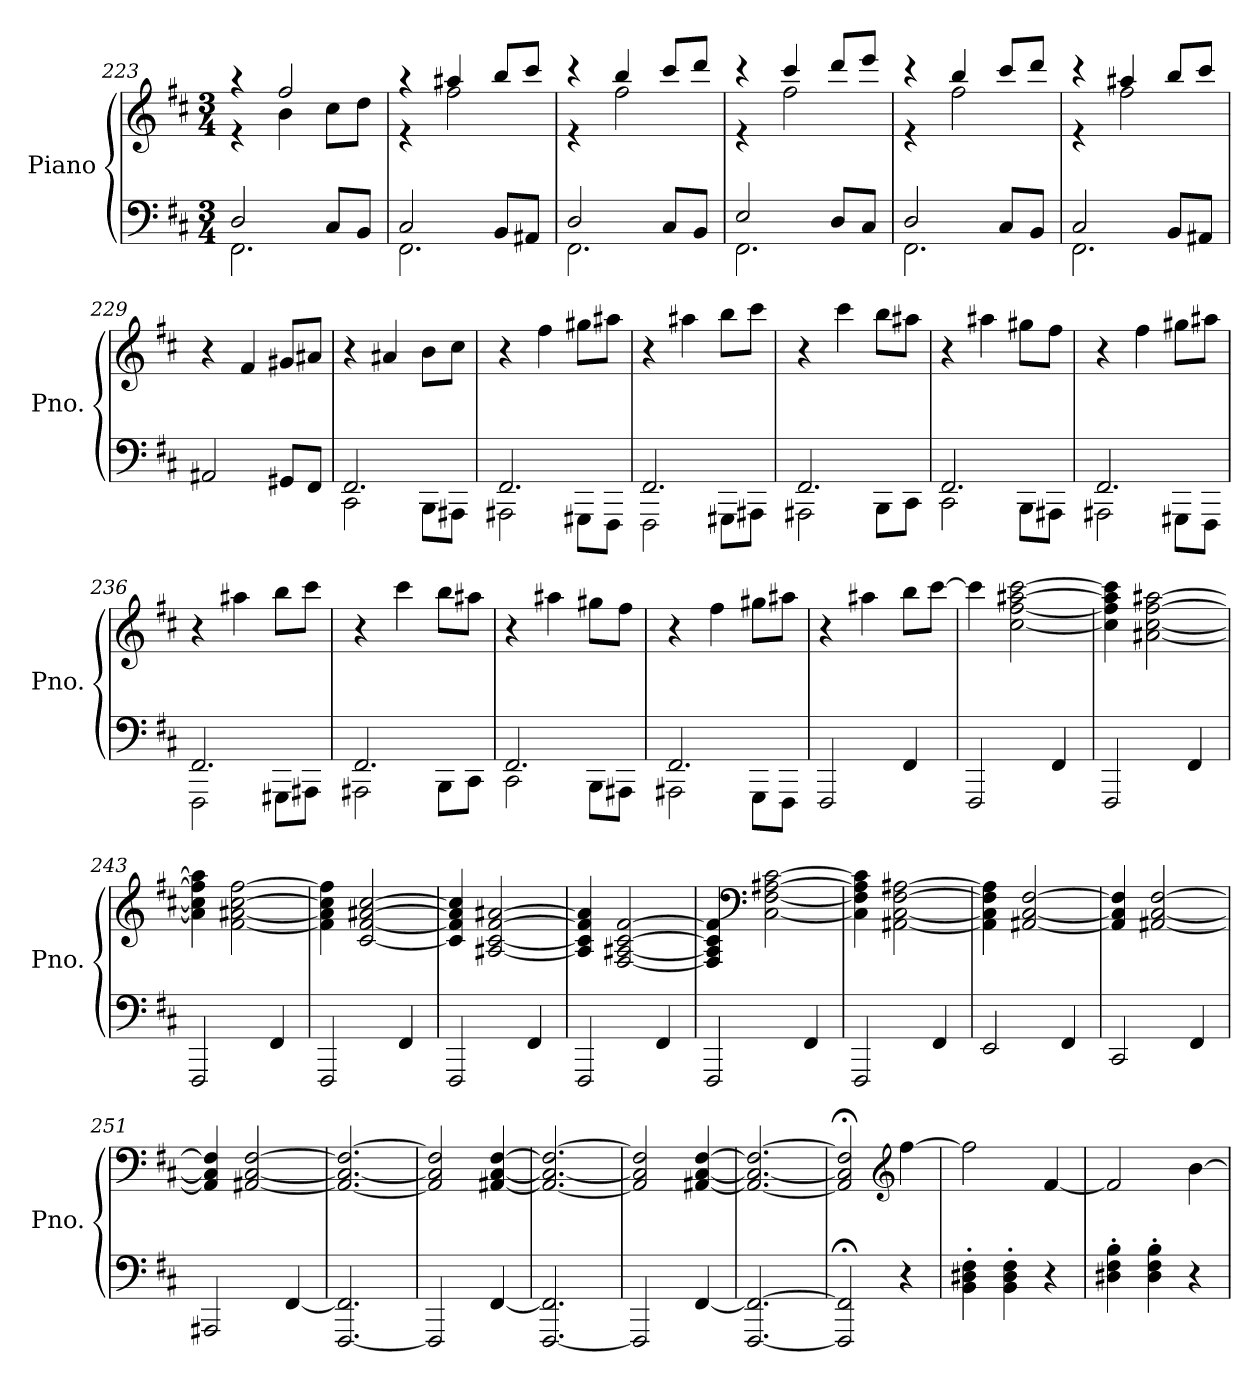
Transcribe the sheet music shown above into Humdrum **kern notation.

**kern	**kern
*part1	*part1
*staff2	*staff1
*I"Piano	*
*I'Pno.	*
*clefF4	*clefG2
*k[f#c#]	*k[f#c#]
*M3/4	*M3/4
=223	=223
*^	*^
2D/	2.FF#\	4r	4r
.	.	2ff#/	4b\
8C#/L	.	.	8cc#\L
8BB/J	.	.	8dd\J
=224	=224	=224	=224
2C#/	2.FF#\	4r	4r
.	.	4aa#X/	2ff#\
8BB/L	.	8bb/L	.
8AA#X/J	.	8ccc#/J	.
=225	=225	=225	=225
2D/	2.FF#\	4r	4r
.	.	4bb/	2ff#\
8C#/L	.	8ccc#/L	.
8BB/J	.	8ddd/J	.
=226	=226	=226	=226
2E/	2.FF#\	4r	4r
.	.	4ccc#/	2ff#\
8D/L	.	8ddd/L	.
8C#/J	.	8eee/J	.
=227	=227	=227	=227
2D/	2.FF#\	4r	4r
.	.	4bb/	2ff#\
8C#/L	.	8ccc#/L	.
8BB/J	.	8ddd/J	.
=228	=228	=228	=228
2C#/	2.FF#\	4r	4r
.	.	4aa#X/	2ff#\
8BB/L	.	8bb/L	.
8AA#X/J	.	8ccc#/J	.
*v	*v	*	*
*	*v	*v
!!LO:LB:g=z
=229	=229
2AA#X/	4r
.	4f#/
8GG#X/L	8g#X/L
8FF#/J	8a#X/J
=230	=230
*^	*
2.FF#/	2CC#\	4r
.	.	4a#X/
.	8BBB\L	8b\L
.	8AAA#X\J	8cc#\J
=231	=231	=231
2.FF#/	2AAA#X\	4r
.	.	4ff#\
.	8GGG#X\L	8gg#X\L
.	8FFF#\J	8aa#X\J
=232	=232	=232
2.FF#/	2FFF#\	4r
.	.	4aa#X\
.	8GGG#X\L	8bb\L
.	8AAA#X\J	8ccc#\J
=233	=233	=233
2.FF#/	2AAA#X\	4r
.	.	4ccc#\
.	8BBB\L	8bb\L
.	8CC#\J	8aa#X\J
=234	=234	=234
2.FF#/	2CC#\	4r
.	.	4aa#X\
.	8BBB\L	8gg#X\L
.	8AAA#X\J	8ff#\J
!!LO:LB:g=z
=235	=235	=235
2.FF#/	2AAA#X\	4r
.	.	4ff#\
.	8GGG#X\L	8gg#X\L
.	8FFF#\J	8aa#X\J
=236	=236	=236
2.FF#/	2FFF#\	4r
.	.	4aa#X\
.	8GGG#X\L	8bb\L
.	8AAA#X\J	8ccc#\J
=237	=237	=237
2.FF#/	2AAA#X\	4r
.	.	4ccc#\
.	8BBB\L	8bb\L
.	8CC#\J	8aa#X\J
=238	=238	=238
2.FF#/	2CC#\	4r
.	.	4aa#X\
.	8BBB\L	8gg#X\L
.	8AAA#X\J	8ff#\J
=239	=239	=239
2.FF#/	2AAA#X\	4r
.	.	4ff#\
.	8GGG\L	8gg#X\L
.	8FFF#\J	8aa#X\J
*v	*v	*
=240	=240
2FFF#/	4r
.	4aa#X\
4FF#/	8bb\L
.	[8ccc#\J
!!LO:LB:g=z
=241	=241
2FFF#/	4ccc#\]
.	[2cc#\ [2ff#\ [2aa#X\ [2ccc#\
4FF#/	.
=242	=242
2FFF#/	4cc#\] 4ff#\] 4aa#\] 4ccc#\]
.	[2a#X\ [2cc#\ [2ff#\ [2aa#X\
4FF#/	.
=243	=243
2FFF#/	4a#\] 4cc#\] 4ff#\] 4aa#\]
.	[2f#\ [2a#X\ [2cc#\ [2ff#\
4FF#/	.
=244	=244
2FFF#/	4f#\] 4a#\] 4cc#\] 4ff#\]
.	[2c#/ [2f#/ [2a#X/ [2cc#/
4FF#/	.
=245	=245
2FFF#/	4c#/] 4f#/] 4a#/] 4cc#/]
.	[2A#X/ [2c#/ [2f#/ [2a#X/
4FF#/	.
=246	=246
2FFF#/	4A#/] 4c#/] 4f#/] 4a#/]
.	[2F#/ [2A#X/ [2c#/ [2f#/
4FF#/	.
=247	=247
2FFF#/	4F#/] 4A#/] 4c#/] 4f#/]
*	*clefF4
.	[2C#\ [2F#\ [2A#X\ [2c#\
4FF#/	.
=248	=248
2FFF#/	4C#\] 4F#\] 4A#\] 4c#\]
.	[2AA#X\ [2C#\ [2F#\ [2A#X\
4FF#/	.
=249	=249
2EE/	4AA#\] 4C#\] 4F#\] 4A#\]
.	[2AA#X/ [2C#/ [2F#/
4FF#/	.
!!LO:LB:g=z
=250	=250
2CC#/	4AA#/] 4C#/] 4F#/]
.	[2AA#X/ [2C#/ [2F#/
4FF#/	.
=251	=251
2AAA#X/	4AA#/] 4C#/] 4F#/]
.	[2AA#X/ [2C#/ [2F#/
[4FF#/	.
=252	=252
[2.FFF#/ 2.FF#/]	2.AA#/_ 2.C#/_ 2.F#/_
=253	=253
2FFF#/]	2AA#/] 2C#/] 2F#/]
[4FF#/	[4AA#X/ [4C#/ [4F#/
=254	=254
[2.FFF#/ 2.FF#/]	2.AA#/_ 2.C#/_ 2.F#/_
=255	=255
2FFF#/]	2AA#/] 2C#/] 2F#/]
[4FF#/	[4AA#X/ [4C#/ [4F#/
=256	=256
[2.FFF#/ 2.FF#/_	2.AA#/_ 2.C#/_ 2.F#/_
=257	=257
2FFF#/];< 2FF#/];<	2AA#/];< 2C#/];< 2F#/];<
*	*clefG2
4r	[4ff#\
=258	=258
4BB\' 4D#X\' 4F#\'	2ff#\]
4BB\' 4D#\' 4F#\'	.
4r	[4f#/
=259	=259
4D#X\' 4F#\' 4B\'	2f#/]
4D#\' 4F#\' 4B\'	.
4r	[4b\
=	=
*-	*-
